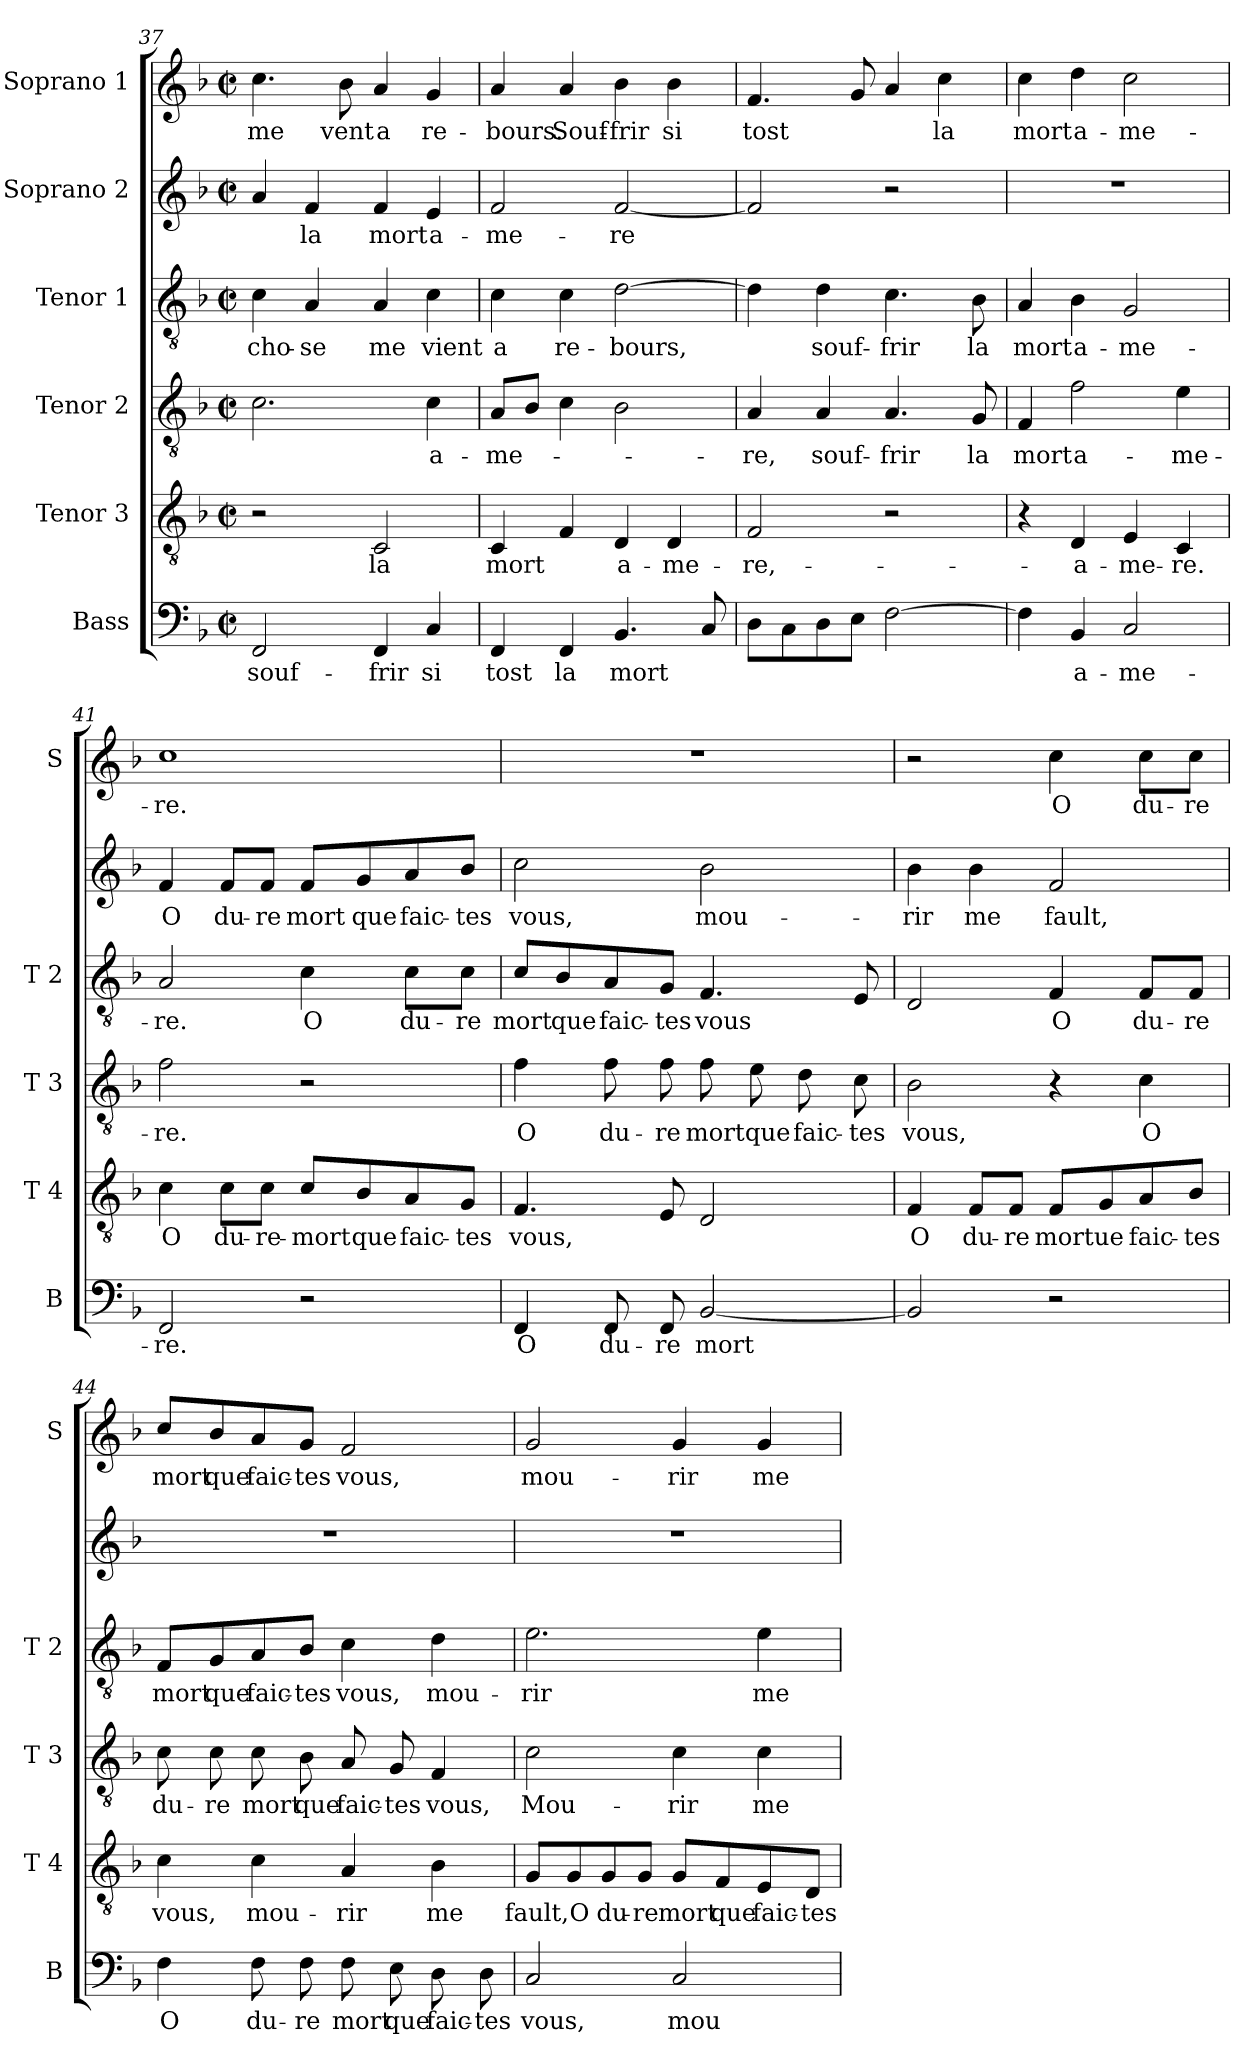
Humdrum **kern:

**kern	**text	**kern	**text	**kern	**text	**kern	**text	**kern	**text	**kern	**text
*part6	*part6	*part5	*part5	*part4	*part4	*part3	*part3	*part2	*part2	*part1	*part1
*staff6	*staff6	*staff5	*staff5	*staff4	*staff4	*staff3	*staff3	*staff2	*staff2	*staff1	*staff1
*I"Bass	*	*I"Tenor 3	*	*I"Tenor 2	*	*I"Tenor 1	*	*I"Soprano 2	*	*I"Soprano 1	*
*I'B	*	*I'T 4	*	*I'T 3	*	*I'T 2	*	*	*	*I'S	*
!!LO:PB:g=z
*clefF4	*	*clefGv2	*	*clefGv2	*	*clefGv2	*	*clefG2	*	*clefG2	*
*k[b-]	*	*k[b-]	*	*k[b-]	*	*k[b-]	*	*k[b-]	*	*k[b-]	*
*F:	*	*F:	*	*F:	*	*F:	*	*F:	*	*F:	*
*M2/2	*	*M2/2	*	*M2/2	*	*M2/2	*	*M2/2	*	*M2/2	*
*met(c|)	*	*met(c|)	*	*met(c|)	*	*met(c|)	*	*met(c|)	*	*met(c|)	*
=37	=37	=37	=37	=37	=37	=37	=37	=37	=37	=37	=37
2FF/	souf-	2r	.	2.c\	.	4c\	cho-	4a/	.	4.cc\	me
.	.	.	.	.	.	4A/	-se	4f/	la	.	.
.	.	.	.	.	.	.	.	.	.	8b-\	vent
4FF/	-frir	2C/	la	.	.	4A/	me	4f/	mort	4a/	a
4C/	si	.	.	4c\	a-	4c\	vient	4e/	a-	4g/	re-
=38	=38	=38	=38	=38	=38	=38	=38	=38	=38	=38	=38
4FF/	tost	4C/	mort	8A/L	-me-	4c\	a	2f/	-me-	4a/	-bours.
.	.	.	.	8B-/J	.	.	.	.	.	.	.
4FF/	la	4F/	.	4c\	.	4c\	re-	.	.	4a/	Souf-
4.BB-/	mort	4D/	a-	2B-\	.	[2d\	-bours,	[2f/	-re	4b-\	-frir
.	.	4D/	-me-	.	.	.	.	.	.	4b-\	si
8C/	.	.	.	.	.	.	.	.	.	.	.
=39	=39	=39	=39	=39	=39	=39	=39	=39	=39	=39	=39
8D\L	.	2F/	-re,-	4A/	-re,	4d\]	.	2f/]	.	4.f/	tost
8C\	.	.	.	.	.	.	.	.	.	.	.
8D\	.	.	.	4A/	souf-	4d\	souf-	.	.	.	.
8E\J	.	.	.	.	.	.	.	.	.	8g/	.
[2F\	.	2r	.	4.A/	-frir	4.c\	-frir	2r	.	4a/	.
.	.	.	.	.	.	.	.	.	.	4cc\	la
.	.	.	.	8G/	la	8B-\	la	.	.	.	.
=40	=40	=40	=40	=40	=40	=40	=40	=40	=40	=40	=40
4F\]	.	4r	.	4F/	mort	4A/	mort	1r	.	4cc\	mort
4BB-/	a-	4D/	-a-	2f\	a-	4B-\	a-	.	.	4dd\	a-
2C/	-me-	4E/	-me-	.	.	2G/	-me-	.	.	2cc\	-me-
.	.	4C/	-re.	4e\	-me-	.	.	.	.	.	.
!!LO:LB:g=z
=41	=41	=41	=41	=41	=41	=41	=41	=41	=41	=41	=41
2FF/	-re.	4c\	O	2f\	-re.	2A/	-re.	4f/	O	1cc	-re.
.	.	8c\L	du-	.	.	.	.	8f/L	du-	.	.
.	.	8c\J	-re-	.	.	.	.	8f/J	-re	.	.
2r	.	8c/L	-mort	2r	.	4c\	O	8f/L	mort	.	.
.	.	8B-/	que	.	.	.	.	8g/	que	.	.
.	.	8A/	faic-	.	.	8c\L	du-	8a/	faic-	.	.
.	.	8G/J	-tes	.	.	8c\J	-re	8b-/J	-tes	.	.
=42	=42	=42	=42	=42	=42	=42	=42	=42	=42	=42	=42
4FF/	O	4.F/	vous,	4f\	O	8c/L	mort	2cc\	vous,	1r	.
.	.	.	.	.	.	8B-/	que	.	.	.	.
8FF/	du-	.	.	8f\	du-	8A/	faic-	.	.	.	.
8FF/	-re	8E/	.	8f\	-re	8G/J	-tes	.	.	.	.
[2BB-/	mort	2D/	.	8f\	mort	4.F/	vous	2b-\	mou-	.	.
.	.	.	.	8e\	que	.	.	.	.	.	.
.	.	.	.	8d\	faic-	.	.	.	.	.	.
.	.	.	.	8c\	-tes	8E/	.	.	.	.	.
=43	=43	=43	=43	=43	=43	=43	=43	=43	=43	=43	=43
2BB-/]	.	4F/	O	2B-\	vous,	2D/	.	4b-\	-rir	2r	.
.	.	8F/L	du-	.	.	.	.	4b-\	me	.	.
.	.	8F/J	-re	.	.	.	.	.	.	.	.
2r	.	8F/L	mort	4r	.	4F/	O	2f/	fault,	4cc\	O
.	.	8G/	ue	.	.	.	.	.	.	.	.
.	.	8A/	faic-	4c\	O	8F/L	du-	.	.	8cc\L	du-
.	.	8B-/J	-tes	.	.	8F/J	-re	.	.	8cc\J	-re
!!LO:PB:g=z
=44	=44	=44	=44	=44	=44	=44	=44	=44	=44	=44	=44
4F\	O	4c\	vous,	8c\	du-	8F/L	mort	1r	.	8cc/L	mort
.	.	.	.	8c\	-re	8G/	que	.	.	8b-/	que
8F\	du-	4c\	mou-	8c\	mort	8A/	faic-	.	.	8a/	faic-
8F\	-re	.	.	8B-\	que	8B-/J	-tes	.	.	8g/J	-tes
8F\	mort	4A/	-rir	8A/	faic-	4c\	vous,	.	.	2f/	vous,
8E\	que	.	.	8G/	-tes	.	.	.	.	.	.
8D\	faic-	4B-\	me	4F/	vous,	4d\	mou-	.	.	.	.
8D\	-tes	.	.	.	.	.	.	.	.	.	.
=45	=45	=45	=45	=45	=45	=45	=45	=45	=45	=45	=45
2C/	vous,	8G/L	fault,	2c\	Mou-	2.e\	-rir	1r	.	2g/	mou-
.	.	8G/	O	.	.	.	.	.	.	.	.
.	.	8G/	du-	.	.	.	.	.	.	.	.
.	.	8G/J	-re	.	.	.	.	.	.	.	.
2C/	mou-	8G/L	mort	4c\	-rir	.	.	.	.	4g/	-rir
.	.	8F/	que	.	.	.	.	.	.	.	.
.	.	8E/	faic-	4c\	me	4e\	me	.	.	4g/	me
.	.	8D/J	-tes	.	.	.	.	.	.	.	.
=	=	=	=	=	=	=	=	=	=	=	=
*-	*-	*-	*-	*-	*-	*-	*-	*-	*-	*-	*-
